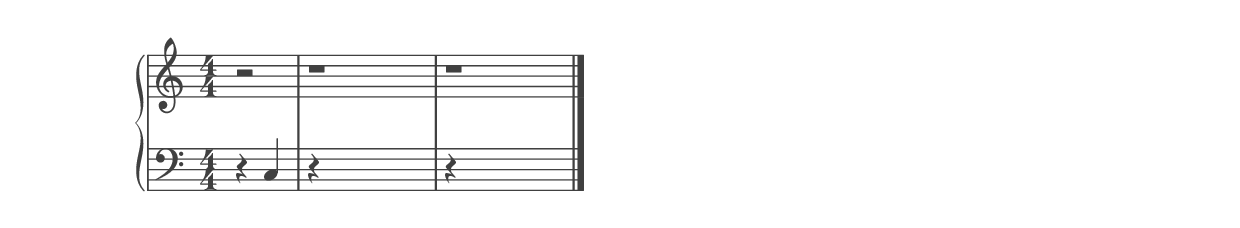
%% ----------------------------------------------------------------------------
%% Generated on: 2019 January 05
%% Note Name: C3
%% Octave: 3
%% Clef: bass
%% Filename: 056-28-3-bass-C3
%% ----------------------------------------------------------------------------

\version "2.19.82"

\include "../piano_note_colors.ly"

\header {
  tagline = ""
}

upper = {
  \clef treble
  \numericTimeSignature
  % treble note
  r2
  % treble octave (hidden)
  r1
  % treble octave (hidden) repeat
  \unHideNotes
  r1
  \bar "|."
}

lower = {
  \clef bass
  \numericTimeSignature
  % bass note in color
  r4 c4
  % bass octave (hidden)
  r4 \hideNotes c,4 c4 c'4
  % bass octave (hidden) repeat
  \unHideNotes
  r4 \hideNotes c,4 c4 c'4
}

\score {
  \new PianoStaff <<
    \context Score
    \applyContext #(override-color-for-all-grobs default-black)
    \time 4/4
    \partial 2
    \new Staff = upper { \upper }
    \new Staff = lower { \lower }
  >>
  \layout { }
  \midi { }
}